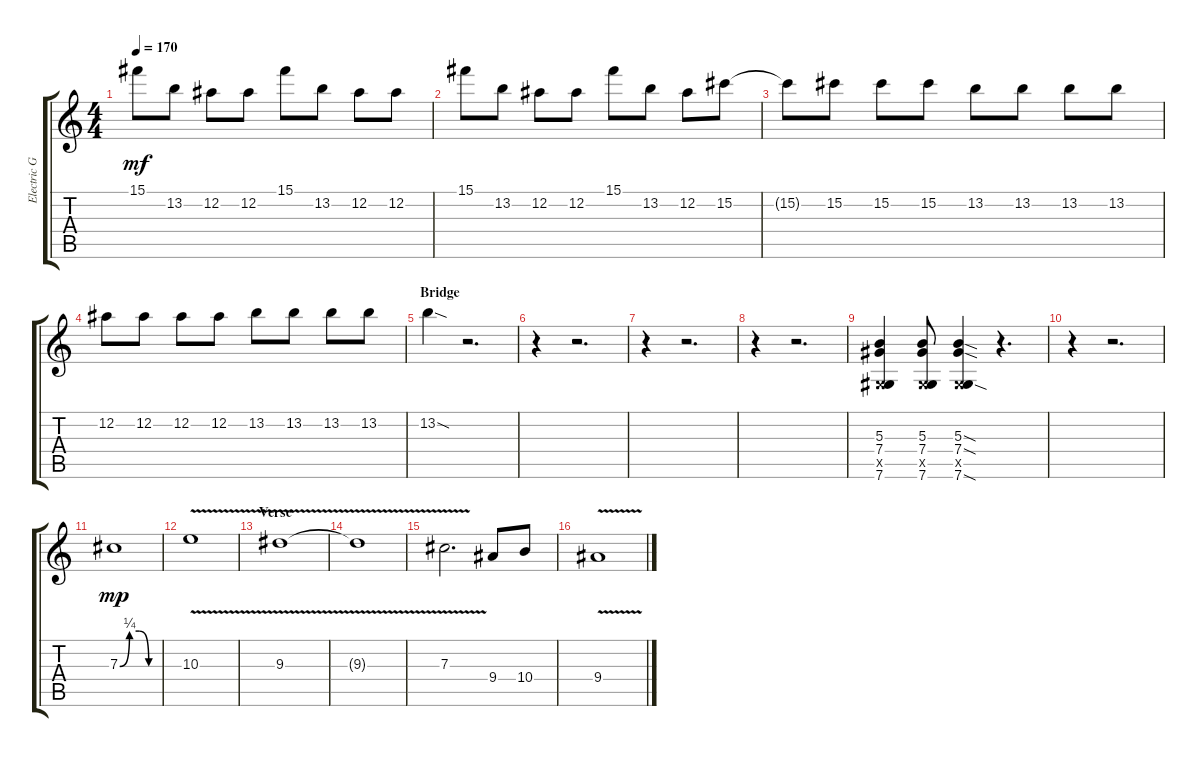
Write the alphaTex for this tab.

\track ("Electric Guitar" "Electric G") {instrument distortionguitar}
\staff {score tabs}
\tuning (Eb4 Bb3 Gb3 Db3 Ab2 Db2) {hide}
\ts (4 4)
\tempo 170
\clef g2
\ks c
15.1{t}.8{dy mf} 13.2.8 12.2.8 12.2.8 15.1.8 13.2.8 12.2.8 12.2.8 |
15.1.8 13.2.8 12.2.8 12.2.8 15.1.8 13.2.8 12.2.8 15.2.8 |
15.2{t}.8 15.2.8 15.2.8 15.2.8 13.2.8 13.2.8 13.2.8 13.2.8 |
12.2.8 12.2.8 12.2.8 12.2.8 13.2.8 13.2.8 13.2.8 13.2.8 |
\section ("" "Bridge")
13.2{sod}.4 r.2{d} |
r.4 r.2{d} |
r.4 r.2{d} |
r.4 r.2{d} |
(5.3 7.4 0.5{x} 7.6).4 (5.3 7.4 0.5{x} 7.6).8 (5.3{sod} 7.4{sod} 0.5{x} 7.6{sod}).4 r.4{d} |
r.4 r.2{d} |
7.3{be (custom 0 0 15 1 30 1 45 0 60 0)}.1{dy mp} |
10.3{v}.1 |
\section ("" "Verse")
9.3{v}.1 |
9.3{v t}.1 |
7.3{v}.2{d} 9.4.8 10.4.8 |
9.4{v}.1
